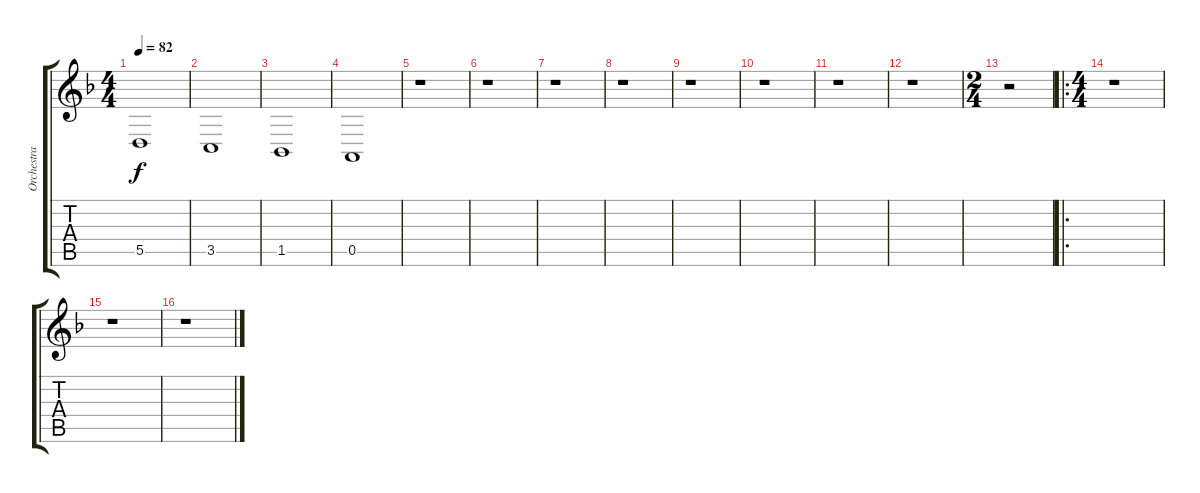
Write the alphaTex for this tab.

\track ("Orchestra" "Orchestra") {instrument stringensemble1}
\staff {score tabs}
\tuning (E4 B3 G3 D3 A2 D2) {hide}
\ts (4 4)
\tempo 82
\clef g2
\ks f
5.5.1{dy f volume 10 instrument stringensemble1} |
3.5.1 |
1.5.1 |
0.5.1 |
r.1 |
r.1 |
r.1 |
r.1 |
r.1 |
r.1 |
r.1 |
r.1 |
\ts (2 4)
r.2 |
\ro
\ts (4 4)
r.1 |
r.1 |
r.1
